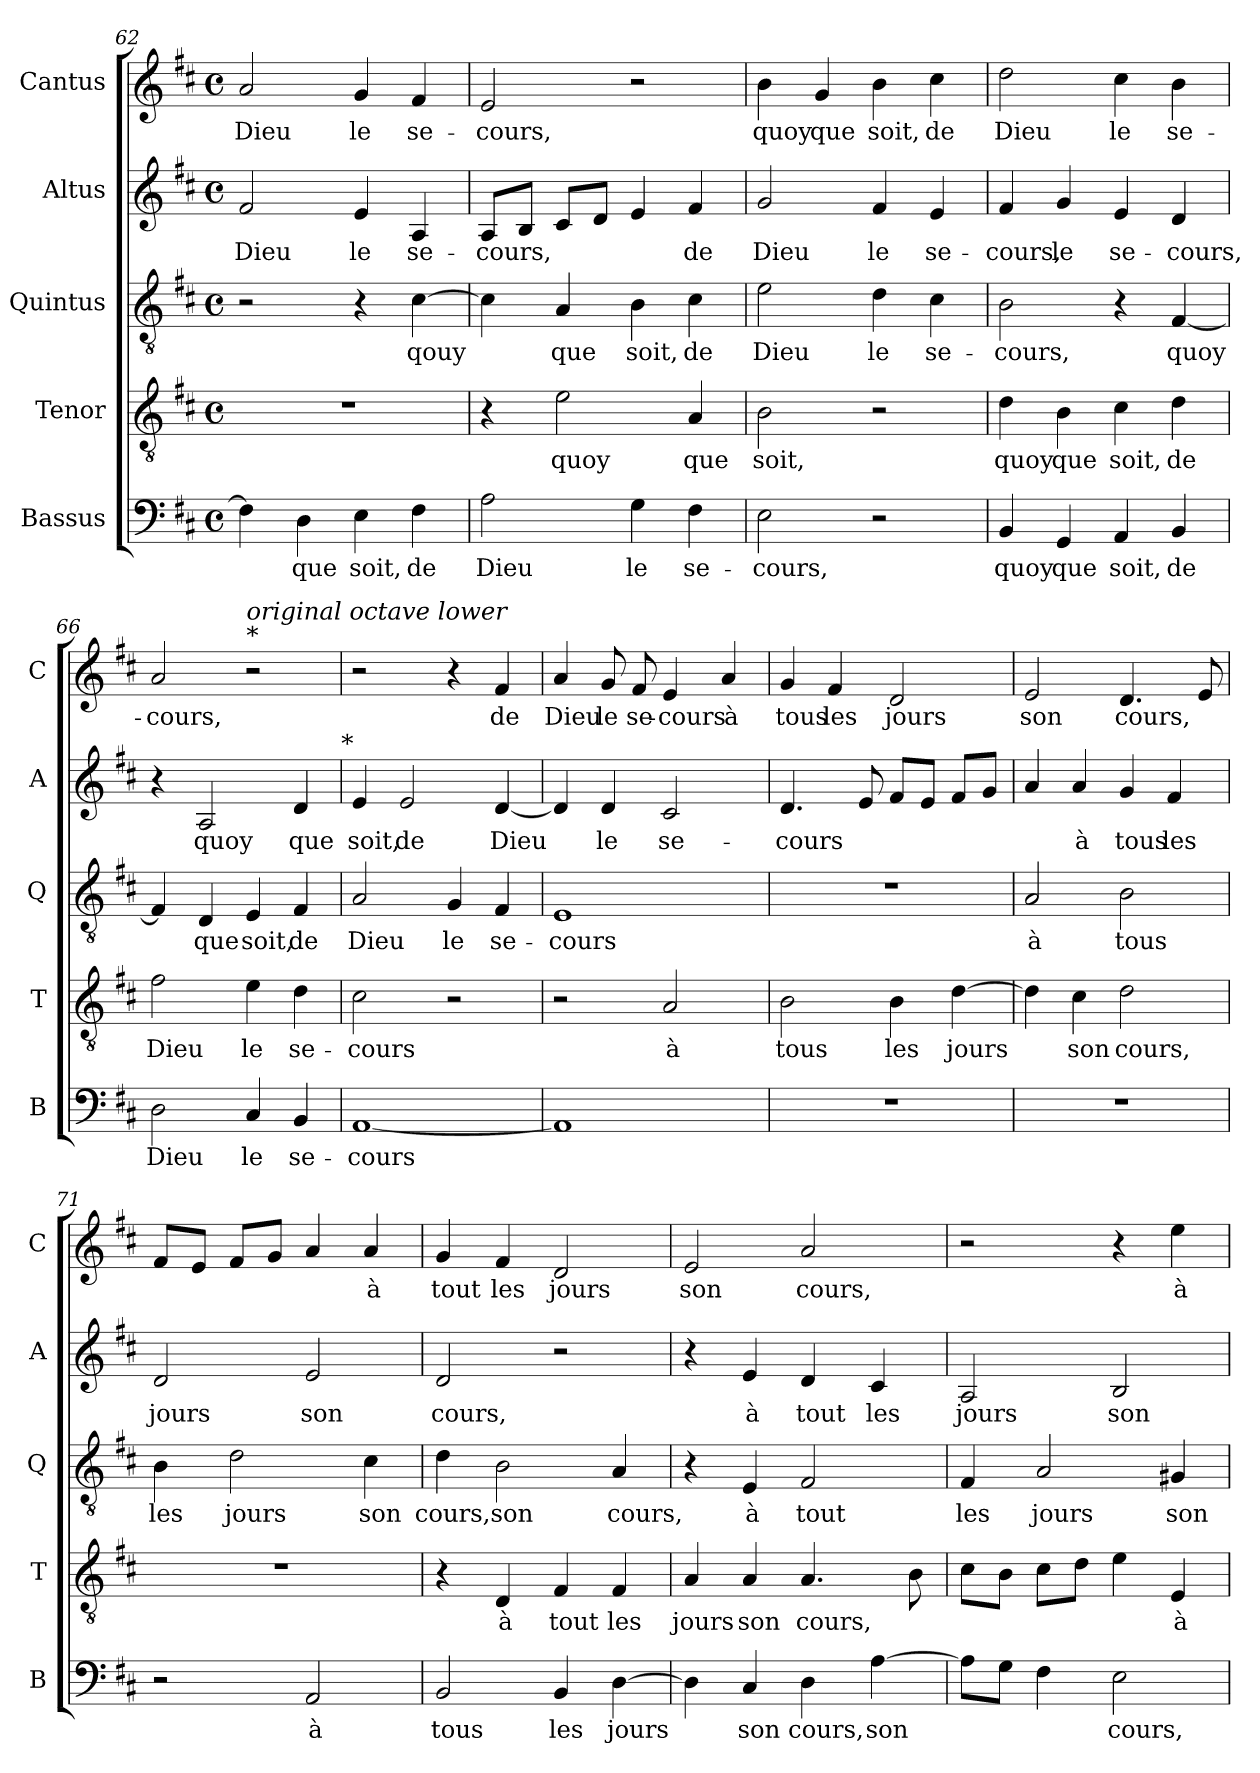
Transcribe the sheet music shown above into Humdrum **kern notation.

**kern	**text	**kern	**text	**kern	**text	**kern	**text	**kern	**text
*part5	*part5	*part4	*part4	*part3	*part3	*part2	*part2	*part1	*part1
*staff5	*staff5	*staff4	*staff4	*staff3	*staff3	*staff2	*staff2	*staff1	*staff1
*I"Bassus	*	*I"Tenor	*	*I"Quintus	*	*I"Altus	*	*I"Cantus	*
*I'B	*	*I'T	*	*I'Q	*	*I'A	*	*I'C	*
*clefF4	*	*clefGv2	*	*clefGv2	*	*clefG2	*	*clefG2	*
*k[f#c#]	*	*k[f#c#]	*	*k[f#c#]	*	*k[f#c#]	*	*k[f#c#]	*
*D:	*	*D:	*	*D:	*	*D:	*	*D:	*
*M4/4	*	*M4/4	*	*M4/4	*	*M4/4	*	*M4/4	*
*met(c)	*	*met(c)	*	*met(c)	*	*met(c)	*	*met(c)	*
=62	=62	=62	=62	=62	=62	=62	=62	=62	=62
!	!	!	!	!	!	!	!LO:LY:b	!	!LO:LY:b
4F#\]	.	1r	.	2r	.	2f#/	Dieu	2a/	Dieu
!	!LO:LY:b	!	!	!	!	!	!	!	!
4D\	que	.	.	.	.	.	.	.	.
!	!LO:LY:b	!	!	!	!	!	!LO:LY:b	!	!LO:LY:b
4E\	soit,	.	.	4r	.	4e/	le	4g/	le
!	!LO:LY:b	!	!	!	!LO:LY:b	!	!LO:LY:b	!	!LO:LY:b
4F#\	de	.	.	[4c#\	qouy	4A/	se-	4f#/	se-
=63	=63	=63	=63	=63	=63	=63	=63	=63	=63
!	!LO:LY:b	!	!	!	!	!	!LO:LY:b	!	!LO:LY:b
2A\	Dieu	4r	.	4c#\]	.	8A/L	-cours,	2e/	-cours,
.	.	.	.	.	.	8B/J	.	.	.
!	!	!	!LO:LY:b	!	!LO:LY:b	!	!	!	!
.	.	2e\	quoy	4A/	que	8c#/L	.	.	.
.	.	.	.	.	.	8d/J	.	.	.
!	!LO:LY:b	!	!	!	!LO:LY:b	!	!	!	!
4G\	le	.	.	4B\	soit,	4e/	.	2r	.
!	!LO:LY:b	!	!LO:LY:b	!	!LO:LY:b	!	!LO:LY:b	!	!
4F#\	se-	4A/	que	4c#\	de	4f#/	de	.	.
=64	=64	=64	=64	=64	=64	=64	=64	=64	=64
!	!LO:LY:b	!	!LO:LY:b	!	!LO:LY:b	!	!LO:LY:b	!	!LO:LY:b
2E\	-cours,	2B\	soit,	2e\	Dieu	2g/	Dieu	4b\	quoy
!	!	!	!	!	!	!	!	!	!LO:LY:b
.	.	.	.	.	.	.	.	4g/	que
!	!	!	!	!	!LO:LY:b	!	!LO:LY:b	!	!LO:LY:b
2r	.	2r	.	4d\	le	4f#/	le	4b\	soit,
!	!	!	!	!	!LO:LY:b	!	!LO:LY:b	!	!LO:LY:b
.	.	.	.	4c#\	se-	4e/	se-	4cc#\	de
!!LO:PB:g=z
=65	=65	=65	=65	=65	=65	=65	=65	=65	=65
!	!LO:LY:b	!	!LO:LY:b	!	!LO:LY:b	!	!LO:LY:b	!	!LO:LY:b
4BB/	quoy	4d\	quoy	2B\	-cours,	4f#/	-cours,	2dd\	Dieu
!	!LO:LY:b	!	!LO:LY:b	!	!	!	!LO:LY:b	!	!
4GG/	que	4B\	que	.	.	4g/	le	.	.
!	!LO:LY:b	!	!LO:LY:b	!	!	!	!LO:LY:b	!	!LO:LY:b
4AA/	soit,	4c#\	soit,	4r	.	4e/	se-	4cc#\	le
!	!LO:LY:b	!	!LO:LY:b	!	!LO:LY:b	!	!LO:LY:b	!	!LO:LY:b
4BB/	de	4d\	de	[4F#/	quoy	4d/	-cours,	4b\	se-
=66	=66	=66	=66	=66	=66	=66	=66	=66	=66
!	!LO:LY:b	!	!LO:LY:b	!	!	!	!	!	!LO:LY:b
2D\	Dieu	2f#\	Dieu	4F#/]	.	4r	.	2a/	-cours,
!	!	!	!	!	!LO:LY:b	!	!LO:LY:b	!	!
.	.	.	.	4D/	que	2A/	quoy	.	.
!	!	!	!	!	!	!	!	!LO:TX:a:t=*	!
!	!	!	!	!	!	!	!	!LO:TX:a:i:t=original octave lower	!
!	!LO:LY:b	!	!LO:LY:b	!	!LO:LY:b	!	!	!	!
4C#/	le	4e\	le	4E/	soit,	.	.	2r	.
!	!LO:LY:b	!	!LO:LY:b	!	!LO:LY:b	!	!LO:LY:b	!	!
4BB/	se-	4d\	se-	4F#/	de	4d/	que	.	.
!	!	!	!	!	!	!LO:TX:a:t=*	!	!	!
=67	=67	=67	=67	=67	=67	=67	=67	=67	=67
!	!LO:LY:b	!	!LO:LY:b	!	!LO:LY:b	!	!LO:LY:b	!	!
[1AA	-cours	2c#\	-cours	2A/	Dieu	4e/	soit,	2r	.
!	!	!	!	!	!	!	!LO:LY:b	!	!
.	.	.	.	.	.	2e/	de	.	.
!	!	!	!	!	!LO:LY:b	!	!	!	!
.	.	2r	.	4G/	le	.	.	4r	.
!	!	!	!	!	!LO:LY:b	!	!LO:LY:b	!	!LO:LY:b
.	.	.	.	4F#/	se-	[4d/	Dieu	4f#/	de
=68	=68	=68	=68	=68	=68	=68	=68	=68	=68
!	!	!	!	!	!LO:LY:b	!	!	!	!LO:LY:b
1AA]	.	2r	.	1E	-cours	4d/]	.	4a/	Dieu
!	!	!	!	!	!	!	!LO:LY:b	!	!LO:LY:b
.	.	.	.	.	.	4d/	le	8g/	le
!	!	!	!	!	!	!	!	!	!LO:LY:b
.	.	.	.	.	.	.	.	8f#/	se-
!	!	!	!LO:LY:b	!	!	!	!LO:LY:b	!	!LO:LY:b
.	.	2A/	à	.	.	2c#/	se-	4e/	-cours
!	!	!	!	!	!	!	!	!	!LO:LY:b
.	.	.	.	.	.	.	.	4a/	à
=69	=69	=69	=69	=69	=69	=69	=69	=69	=69
!	!	!	!LO:LY:b	!	!	!	!LO:LY:b	!	!LO:LY:b
1r	.	2B\	tous	1r	.	4.d/	-cours	4g/	tous
!	!	!	!	!	!	!	!	!	!LO:LY:b
.	.	.	.	.	.	.	.	4f#/	les
.	.	.	.	.	.	8e/	.	.	.
!	!	!	!LO:LY:b	!	!	!	!	!	!LO:LY:b
.	.	4B\	les	.	.	8f#/L	.	2d/	jours
.	.	.	.	.	.	8e/J	.	.	.
!	!	!	!LO:LY:b	!	!	!	!	!	!
.	.	[4d\	jours	.	.	8f#/L	.	.	.
.	.	.	.	.	.	8g/J	.	.	.
=70	=70	=70	=70	=70	=70	=70	=70	=70	=70
!	!	!	!	!	!LO:LY:b	!	!	!	!LO:LY:b
1r	.	4d\]	.	2A/	à	4a/	.	2e/	son
!	!	!	!LO:LY:b	!	!	!	!LO:LY:b	!	!
.	.	4c#\	son	.	.	4a/	à	.	.
!	!	!	!LO:LY:b	!	!LO:LY:b	!	!LO:LY:b	!	!LO:LY:b
.	.	2d\	cours,	2B\	tous	4g/	tous	4.d/	cours,
!	!	!	!	!	!	!	!LO:LY:b	!	!
.	.	.	.	.	.	4f#/	les	.	.
.	.	.	.	.	.	.	.	8e/	.
!!LO:LB:g=z
=71	=71	=71	=71	=71	=71	=71	=71	=71	=71
!	!	!	!	!	!LO:LY:b	!	!LO:LY:b	!	!
2r	.	1r	.	4B\	les	2d/	jours	8f#/L	.
.	.	.	.	.	.	.	.	8e/J	.
!	!	!	!	!	!LO:LY:b	!	!	!	!
.	.	.	.	2d\	jours	.	.	8f#/L	.
.	.	.	.	.	.	.	.	8g/J	.
!	!LO:LY:b	!	!	!	!	!	!LO:LY:b	!	!
2AA/	à	.	.	.	.	2e/	son	4a/	.
!	!	!	!	!	!LO:LY:b	!	!	!	!LO:LY:b
.	.	.	.	4c#\	son	.	.	4a/	à
=72	=72	=72	=72	=72	=72	=72	=72	=72	=72
!	!LO:LY:b	!	!	!	!LO:LY:b	!	!LO:LY:b	!	!LO:LY:b
2BB/	tous	4r	.	4d\	cours,	2d/	cours,	4g/	tout
!	!	!	!LO:LY:b	!	!LO:LY:b	!	!	!	!LO:LY:b
.	.	4D/	à	2B\	son	.	.	4f#/	les
!	!LO:LY:b	!	!LO:LY:b	!	!	!	!	!	!LO:LY:b
4BB/	les	4F#/	tout	.	.	2r	.	2d/	jours
!	!LO:LY:b	!	!LO:LY:b	!	!LO:LY:b	!	!	!	!
[4D\	jours	4F#/	les	4A/	cours,	.	.	.	.
=73	=73	=73	=73	=73	=73	=73	=73	=73	=73
!	!	!	!LO:LY:b	!	!	!	!	!	!LO:LY:b
4D\]	.	4A/	jours	4r	.	4r	.	2e/	son
!	!LO:LY:b	!	!LO:LY:b	!	!LO:LY:b	!	!LO:LY:b	!	!
4C#/	son	4A/	son	4E/	à	4e/	à	.	.
!	!LO:LY:b	!	!LO:LY:b	!	!LO:LY:b	!	!LO:LY:b	!	!LO:LY:b
4D\	cours,	4.A/	cours,	2F#/	tout	4d/	tout	2a/	cours,
!	!LO:LY:b	!	!	!	!	!	!LO:LY:b	!	!
[4A\	son	.	.	.	.	4c#/	les	.	.
.	.	8B\	.	.	.	.	.	.	.
=74	=74	=74	=74	=74	=74	=74	=74	=74	=74
!	!	!	!	!	!LO:LY:b	!	!LO:LY:b	!	!
8A\L]	.	8c#\L	.	4F#/	les	2A/	jours	2r	.
8G\J	.	8B\J	.	.	.	.	.	.	.
!	!	!	!	!	!LO:LY:b	!	!	!	!
4F#\	.	8c#\L	.	2A/	jours	.	.	.	.
.	.	8d\J	.	.	.	.	.	.	.
!	!LO:LY:b	!	!	!	!	!	!LO:LY:b	!	!
2E\	cours,	4e\	.	.	.	2B/	son	4r	.
!	!	!	!LO:LY:b	!	!LO:LY:b	!	!	!	!LO:LY:b
.	.	4E/	à	4G#X/	son	.	.	4ee\	à
=	=	=	=	=	=	=	=	=	=
*-	*-	*-	*-	*-	*-	*-	*-	*-	*-
